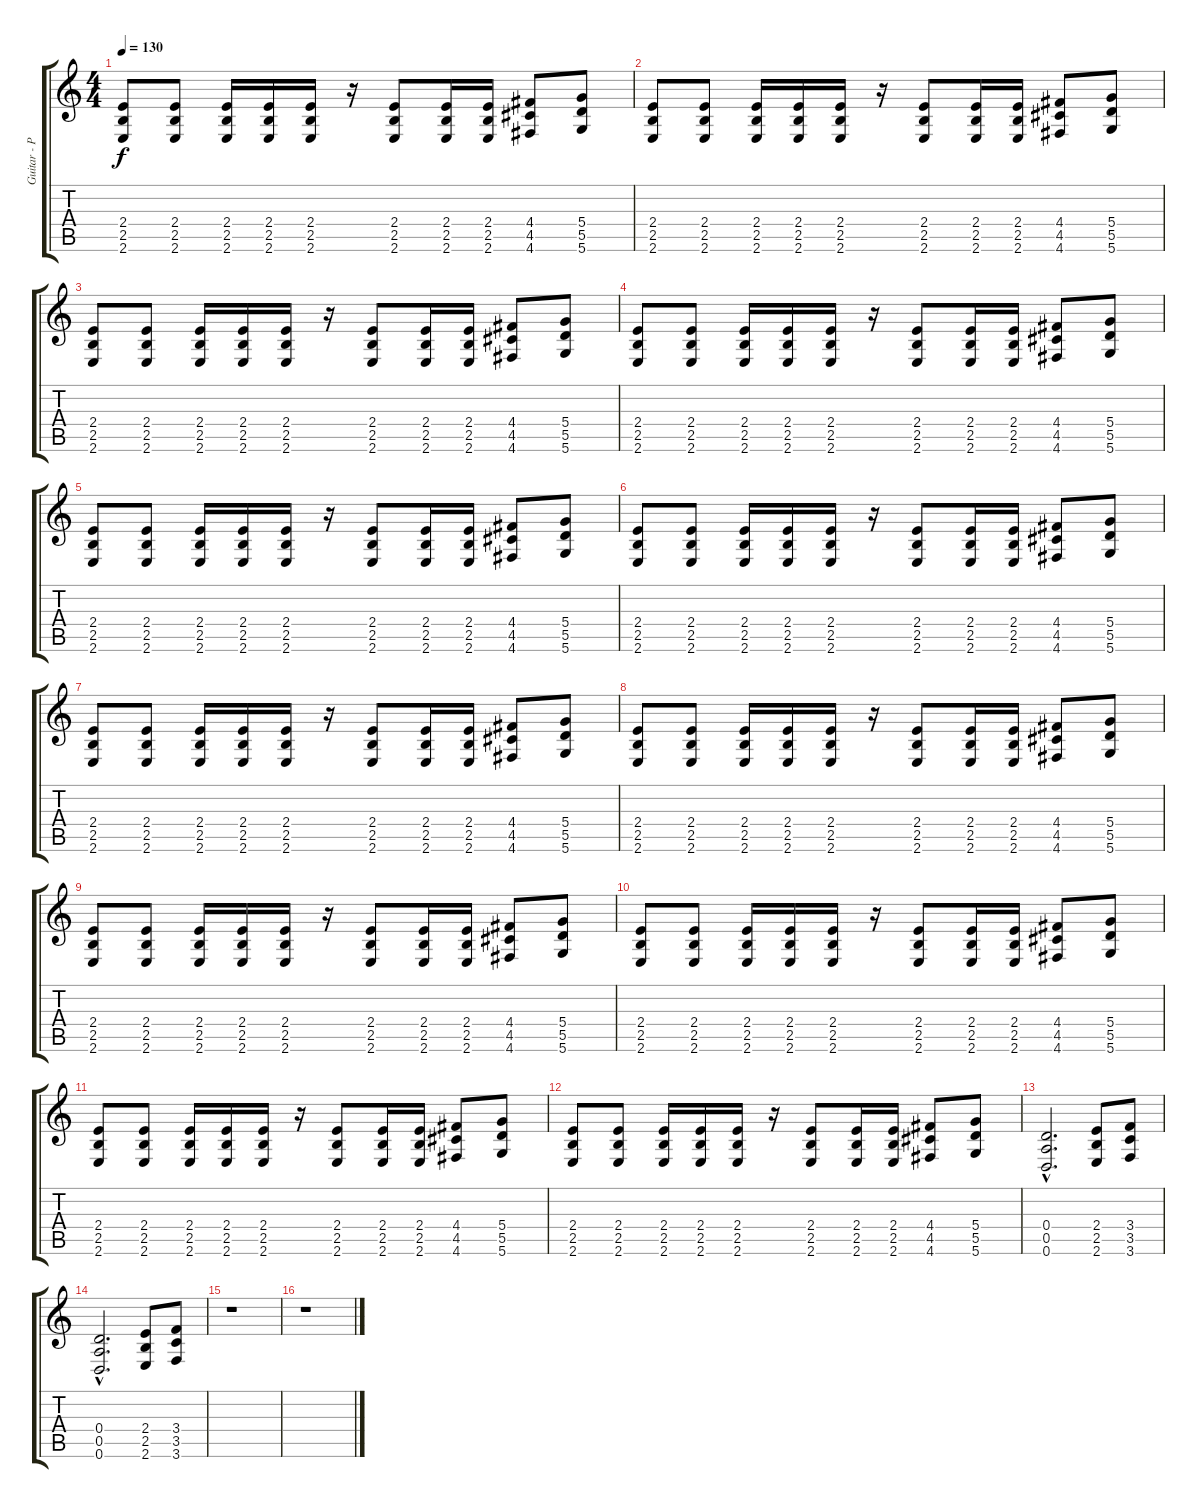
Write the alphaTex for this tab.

\track ("Guitar - Paul Landers" "Guitar - P") {instrument distortionguitar}
\staff {score tabs}
\tuning (E4 B3 G3 D3 A2 D2) {hide}
\ts (4 4)
\tempo 130
\clef g2
\ks c
(2.4 2.5 2.6).8{dy f} (2.4 2.5 2.6).8 (2.4 2.5 2.6).16 (2.4 2.5 2.6).16 (2.4 2.5 2.6).16 r.16 (2.4 2.5 2.6).8 (2.4 2.5 2.6).16 (2.4 2.5 2.6).16 (4.4 4.5 4.6).8 (5.4 5.5 5.6).8 |
(2.4 2.5 2.6).8 (2.4 2.5 2.6).8 (2.4 2.5 2.6).16 (2.4 2.5 2.6).16 (2.4 2.5 2.6).16 r.16 (2.4 2.5 2.6).8 (2.4 2.5 2.6).16 (2.4 2.5 2.6).16 (4.4 4.5 4.6).8 (5.4 5.5 5.6).8 |
(2.4 2.5 2.6).8 (2.4 2.5 2.6).8 (2.4 2.5 2.6).16 (2.4 2.5 2.6).16 (2.4 2.5 2.6).16 r.16 (2.4 2.5 2.6).8 (2.4 2.5 2.6).16 (2.4 2.5 2.6).16 (4.4 4.5 4.6).8 (5.4 5.5 5.6).8 |
(2.4 2.5 2.6).8 (2.4 2.5 2.6).8 (2.4 2.5 2.6).16 (2.4 2.5 2.6).16 (2.4 2.5 2.6).16 r.16 (2.4 2.5 2.6).8 (2.4 2.5 2.6).16 (2.4 2.5 2.6).16 (4.4 4.5 4.6).8 (5.4 5.5 5.6).8 |
(2.4 2.5 2.6).8 (2.4 2.5 2.6).8 (2.4 2.5 2.6).16 (2.4 2.5 2.6).16 (2.4 2.5 2.6).16 r.16 (2.4 2.5 2.6).8 (2.4 2.5 2.6).16 (2.4 2.5 2.6).16 (4.4 4.5 4.6).8 (5.4 5.5 5.6).8 |
(2.4 2.5 2.6).8 (2.4 2.5 2.6).8 (2.4 2.5 2.6).16 (2.4 2.5 2.6).16 (2.4 2.5 2.6).16 r.16 (2.4 2.5 2.6).8 (2.4 2.5 2.6).16 (2.4 2.5 2.6).16 (4.4 4.5 4.6).8 (5.4 5.5 5.6).8 |
(2.4 2.5 2.6).8 (2.4 2.5 2.6).8 (2.4 2.5 2.6).16 (2.4 2.5 2.6).16 (2.4 2.5 2.6).16 r.16 (2.4 2.5 2.6).8 (2.4 2.5 2.6).16 (2.4 2.5 2.6).16 (4.4 4.5 4.6).8 (5.4 5.5 5.6).8 |
(2.4 2.5 2.6).8 (2.4 2.5 2.6).8 (2.4 2.5 2.6).16 (2.4 2.5 2.6).16 (2.4 2.5 2.6).16 r.16 (2.4 2.5 2.6).8 (2.4 2.5 2.6).16 (2.4 2.5 2.6).16 (4.4 4.5 4.6).8 (5.4 5.5 5.6).8 |
(2.4 2.5 2.6).8 (2.4 2.5 2.6).8 (2.4 2.5 2.6).16 (2.4 2.5 2.6).16 (2.4 2.5 2.6).16 r.16 (2.4 2.5 2.6).8 (2.4 2.5 2.6).16 (2.4 2.5 2.6).16 (4.4 4.5 4.6).8 (5.4 5.5 5.6).8 |
(2.4 2.5 2.6).8 (2.4 2.5 2.6).8 (2.4 2.5 2.6).16 (2.4 2.5 2.6).16 (2.4 2.5 2.6).16 r.16 (2.4 2.5 2.6).8 (2.4 2.5 2.6).16 (2.4 2.5 2.6).16 (4.4 4.5 4.6).8 (5.4 5.5 5.6).8 |
(2.4 2.5 2.6).8 (2.4 2.5 2.6).8 (2.4 2.5 2.6).16 (2.4 2.5 2.6).16 (2.4 2.5 2.6).16 r.16 (2.4 2.5 2.6).8 (2.4 2.5 2.6).16 (2.4 2.5 2.6).16 (4.4 4.5 4.6).8 (5.4 5.5 5.6).8 |
(2.4 2.5 2.6).8 (2.4 2.5 2.6).8 (2.4 2.5 2.6).16 (2.4 2.5 2.6).16 (2.4 2.5 2.6).16 r.16 (2.4 2.5 2.6).8 (2.4 2.5 2.6).16 (2.4 2.5 2.6).16 (4.4 4.5 4.6).8 (5.4 5.5 5.6).8 |
(0.4{hac} 0.5{hac} 0.6{hac}).2{d} (2.4 2.5 2.6).8 (3.4 3.5 3.6).8 |
(0.4{hac} 0.5{hac} 0.6{hac}).2{d} (2.4 2.5 2.6).8 (3.4 3.5 3.6).8 |
r.1 |
r.1
